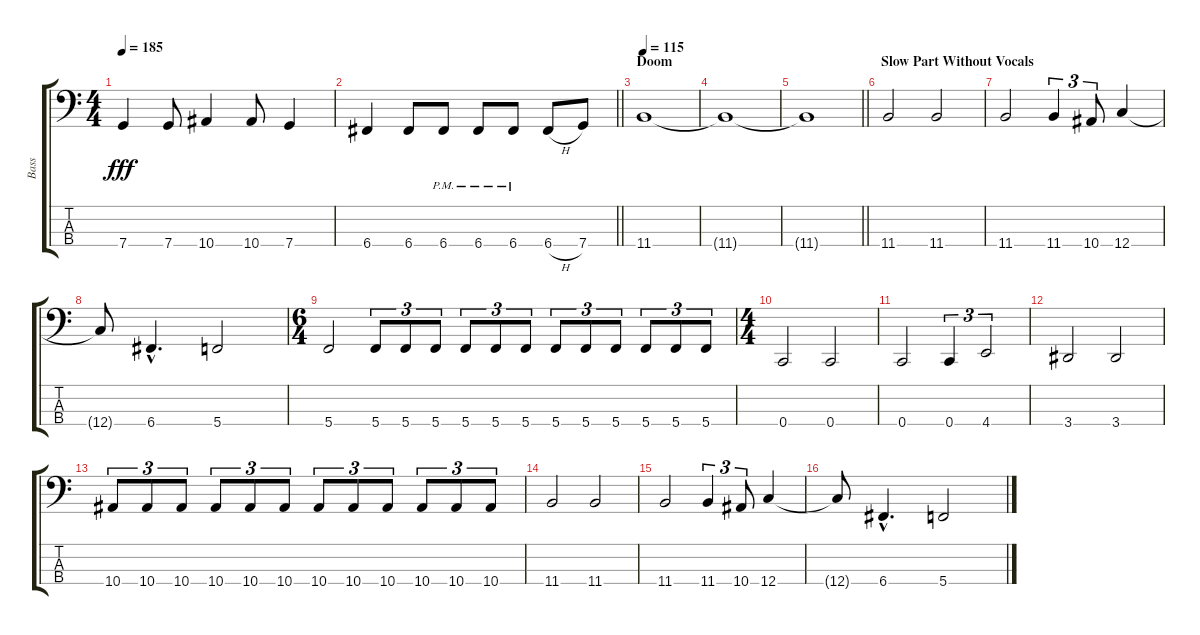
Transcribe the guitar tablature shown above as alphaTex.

\track ("Bass" "Bass") {instrument slapbass1}
\staff {score tabs}
\tuning (F2 C2 G1 C1) {hide}
\ts (4 4)
\tempo 185
\clef f4
\ks c
7.4.4{dy fff} 7.4.8 10.4.4 10.4.8 7.4.4 |
\barLineRight lightlight
6.4.4 6.4.8 6.4{pm}.8 6.4{pm}.8 6.4{pm}.8 6.4{h}.8 7.4.8 |
\section ("" "Doom")
\tempo 115
11.4.1 |
11.4{t}.1 |
\barLineRight lightlight
11.4{t}.1 |
\section ("" "Slow Part Without Vocals")
11.4.2 11.4.2 |
11.4.2 11.4.4{tu (3 2)} 10.4.8{tu (3 2)} 12.4.4 |
12.4{t}.8 6.4{hac}.4{d} 5.4.2 |
\ts (6 4)
5.4.2 5.4.8{tu (3 2)} 5.4.8{tu (3 2)} 5.4.8{tu (3 2)} 5.4.8{tu (3 2)} 5.4.8{tu (3 2)} 5.4.8{tu (3 2)} 5.4.8{tu (3 2)} 5.4.8{tu (3 2)} 5.4.8{tu (3 2)} 5.4.8{tu (3 2)} 5.4.8{tu (3 2)} 5.4.8{tu (3 2)} |
\ts (4 4)
0.4.2 0.4.2 |
0.4.2 0.4.4{tu (3 2)} 4.4.2{tu (3 2)} |
3.4.2 3.4.2 |
10.4.8{tu (3 2)} 10.4.8{tu (3 2)} 10.4.8{tu (3 2)} 10.4.8{tu (3 2)} 10.4.8{tu (3 2)} 10.4.8{tu (3 2)} 10.4.8{tu (3 2)} 10.4.8{tu (3 2)} 10.4.8{tu (3 2)} 10.4.8{tu (3 2)} 10.4.8{tu (3 2)} 10.4.8{tu (3 2)} |
11.4.2 11.4.2 |
11.4.2 11.4.4{tu (3 2)} 10.4.8{tu (3 2)} 12.4.4 |
12.4{t}.8 6.4{hac}.4{d} 5.4.2
